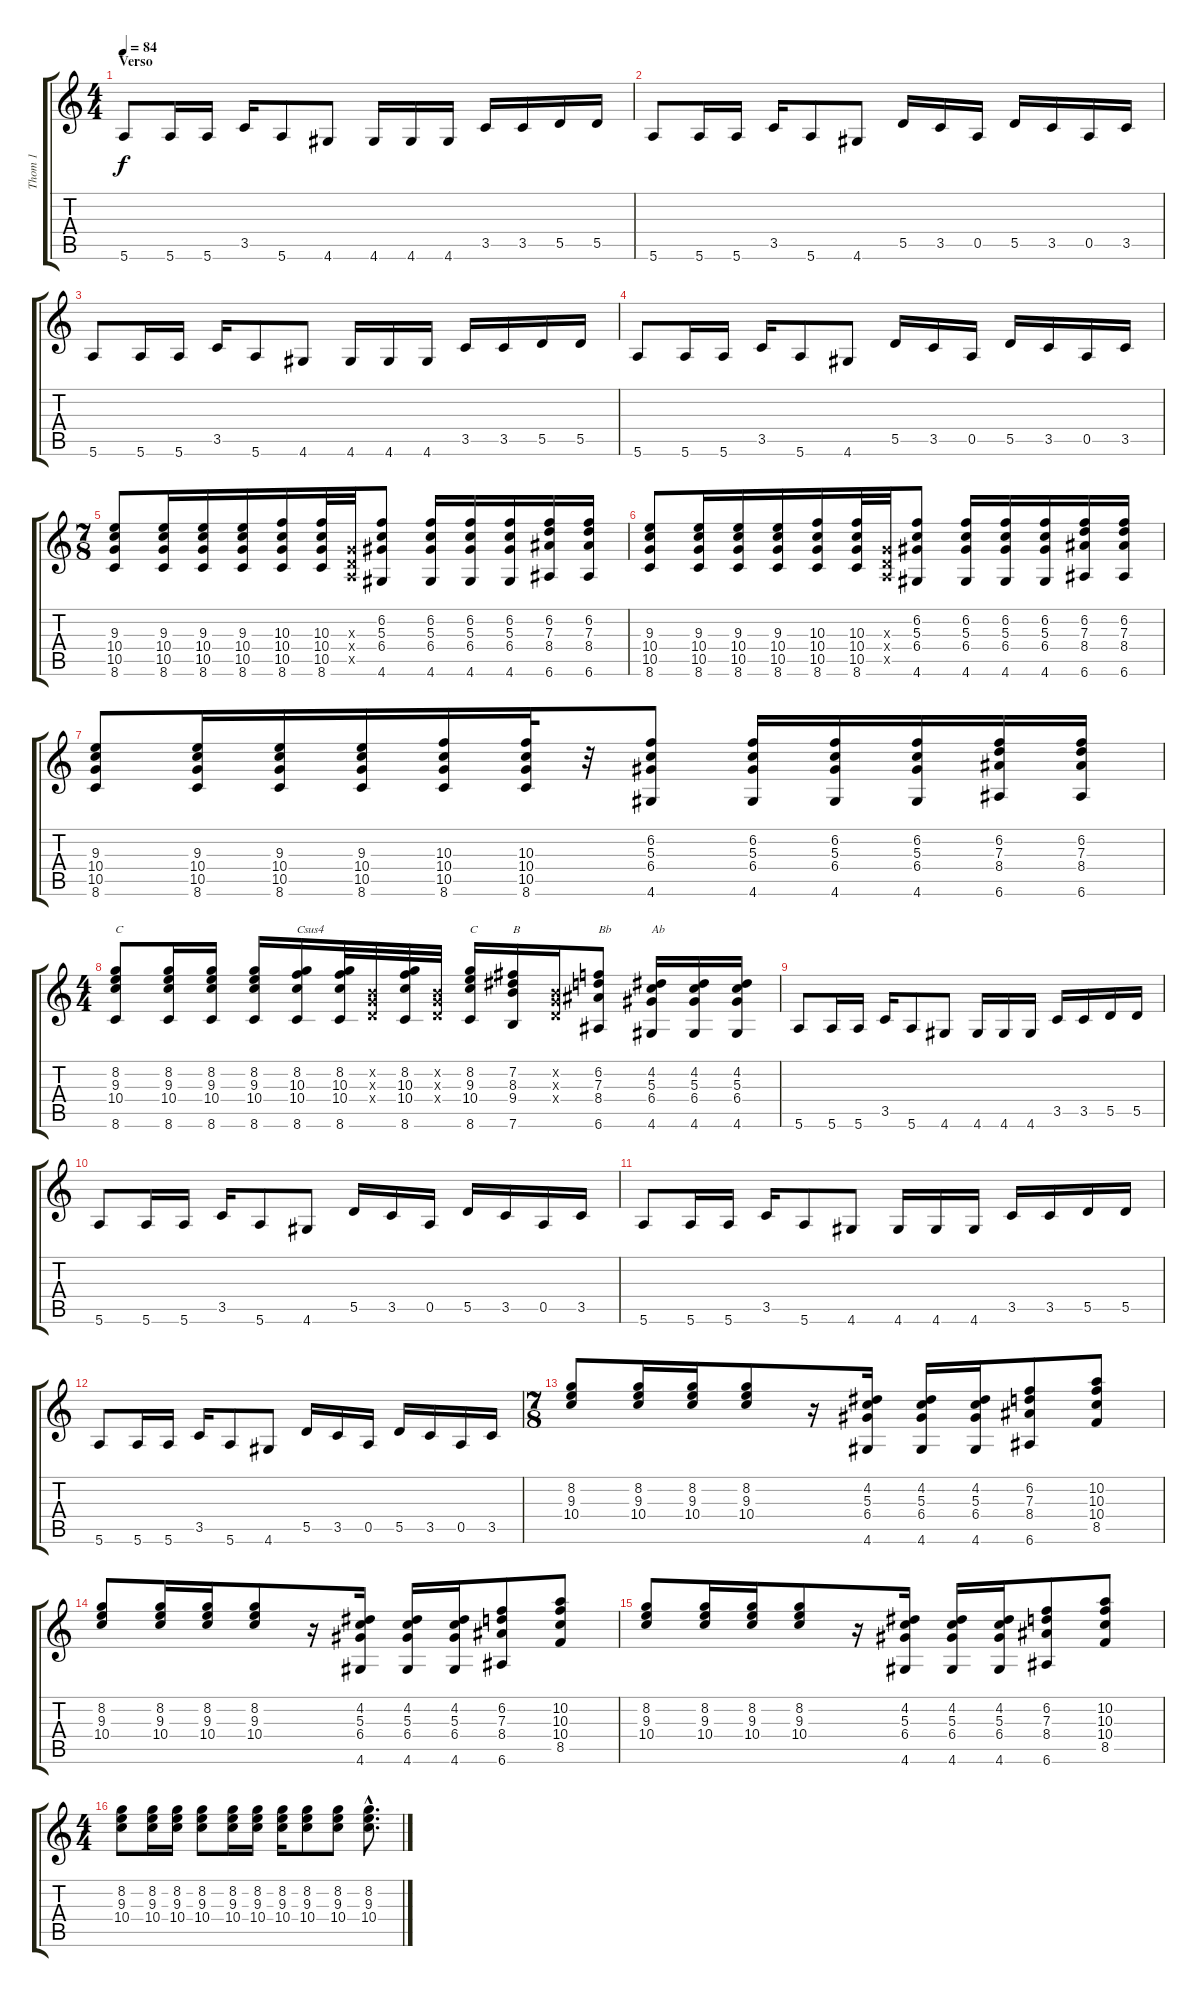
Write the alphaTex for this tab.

\track ("Thom 1" "Thom 1") {instrument acousticguitarnylon}
\staff {score tabs}
\tuning (E4 B3 G3 D3 A2 E2) {hide}
\ts (4 4)
\section ("" "Verso")
\tempo 84
\clef g2
\ks c
5.6.8{dy f} 5.6.16 5.6.16 3.5.16 5.6.8 4.6.8 4.6.16 4.6.16 4.6.16 3.5.16 3.5.16 5.5.16 5.5.16 |
5.6.8 5.6.16 5.6.16 3.5.16 5.6.8 4.6.8 5.5.16 3.5.16 0.5.16 5.5.16 3.5.16 0.5.16 3.5.16 |
5.6.8 5.6.16 5.6.16 3.5.16 5.6.8 4.6.8 4.6.16 4.6.16 4.6.16 3.5.16 3.5.16 5.5.16 5.5.16 |
5.6.8 5.6.16 5.6.16 3.5.16 5.6.8 4.6.8 5.5.16 3.5.16 0.5.16 5.5.16 3.5.16 0.5.16 3.5.16 |
\ts (7 8)
(9.3 10.4 10.5 8.6).8 (9.3 10.4 10.5 8.6).16 (9.3 10.4 10.5 8.6).16 (9.3 10.4 10.5 8.6).16 (10.3 10.4 10.5 8.6).16 (10.3 10.4 10.5 8.6).32 (0.3{x} 0.4{x} 0.5{x}).32 (6.2 5.3 6.4 4.6).8 (6.2 5.3 6.4 4.6).16 (6.2 5.3 6.4 4.6).16 (6.2 5.3 6.4 4.6).16 (6.2 7.3 8.4 6.6).16 (6.2 7.3 8.4 6.6).16 |
(9.3 10.4 10.5 8.6).8 (9.3 10.4 10.5 8.6).16 (9.3 10.4 10.5 8.6).16 (9.3 10.4 10.5 8.6).16 (10.3 10.4 10.5 8.6).16 (10.3 10.4 10.5 8.6).32 (0.3{x} 0.4{x} 0.5{x}).32 (6.2 5.3 6.4 4.6).8 (6.2 5.3 6.4 4.6).16 (6.2 5.3 6.4 4.6).16 (6.2 5.3 6.4 4.6).16 (6.2 7.3 8.4 6.6).16 (6.2 7.3 8.4 6.6).16 |
(9.3 10.4 10.5 8.6).8 (9.3 10.4 10.5 8.6).16 (9.3 10.4 10.5 8.6).16 (9.3 10.4 10.5 8.6).16 (10.3 10.4 10.5 8.6).16 (10.3 10.4 10.5 8.6).32 r.32 (6.2 5.3 6.4 4.6).8 (6.2 5.3 6.4 4.6).16 (6.2 5.3 6.4 4.6).16 (6.2 5.3 6.4 4.6).16 (6.2 7.3 8.4 6.6).16 (6.2 7.3 8.4 6.6).16 |
\ts (4 4)
(8.2 9.3 10.4 8.6).8{txt "C"} (8.2 9.3 10.4 8.6).16 (8.2 9.3 10.4 8.6).16 (8.2 9.3 10.4 8.6).16 (8.2 10.3 10.4 8.6).16{txt "Csus4"} (8.2 10.3 10.4 8.6).32 (0.2{x} 0.3{x} 0.4{x}).32 (8.2 10.3 10.4 8.6).32 (0.2{x} 0.3{x} 0.4{x}).32 (8.2 9.3 10.4 8.6).16{txt "C"} (7.2 8.3 9.4 7.6).16{txt "B"} (0.2{x} 0.3{x} 0.4{x}).16 (6.2 7.3 8.4 6.6).8{txt "Bb"} (4.2 5.3 6.4 4.6).16{txt "Ab"} (4.2 5.3 6.4 4.6).16 (4.2 5.3 6.4 4.6).16 |
5.6.8 5.6.16 5.6.16 3.5.16 5.6.8 4.6.8 4.6.16 4.6.16 4.6.16 3.5.16 3.5.16 5.5.16 5.5.16 |
5.6.8 5.6.16 5.6.16 3.5.16 5.6.8 4.6.8 5.5.16 3.5.16 0.5.16 5.5.16 3.5.16 0.5.16 3.5.16 |
5.6.8 5.6.16 5.6.16 3.5.16 5.6.8 4.6.8 4.6.16 4.6.16 4.6.16 3.5.16 3.5.16 5.5.16 5.5.16 |
5.6.8 5.6.16 5.6.16 3.5.16 5.6.8 4.6.8 5.5.16 3.5.16 0.5.16 5.5.16 3.5.16 0.5.16 3.5.16 |
\ts (7 8)
(8.2 9.3 10.4).8 (8.2 9.3 10.4).16 (8.2 9.3 10.4).16 (8.2 9.3 10.4).8 r.16 (4.2 5.3 6.4 4.6).16 (4.2 5.3 6.4 4.6).16 (4.2 5.3 6.4 4.6).16 (6.2 7.3 8.4 6.6).8 (10.2 10.3 10.4 8.5).8 |
(8.2 9.3 10.4).8 (8.2 9.3 10.4).16 (8.2 9.3 10.4).16 (8.2 9.3 10.4).8 r.16 (4.2 5.3 6.4 4.6).16 (4.2 5.3 6.4 4.6).16 (4.2 5.3 6.4 4.6).16 (6.2 7.3 8.4 6.6).8 (10.2 10.3 10.4 8.5).8 |
(8.2 9.3 10.4).8 (8.2 9.3 10.4).16 (8.2 9.3 10.4).16 (8.2 9.3 10.4).8 r.16 (4.2 5.3 6.4 4.6).16 (4.2 5.3 6.4 4.6).16 (4.2 5.3 6.4 4.6).16 (6.2 7.3 8.4 6.6).8 (10.2 10.3 10.4 8.5).8 |
\ts (4 4)
(8.2 9.3 10.4).8 (8.2 9.3 10.4).16 (8.2 9.3 10.4).16 (8.2 9.3 10.4).8 (8.2 9.3 10.4).16 (8.2 9.3 10.4).16 (8.2 9.3 10.4).16 (8.2 9.3 10.4).8 (8.2 9.3 10.4).8 (8.2{hac} 9.3{hac} 10.4{hac}).8{d}
